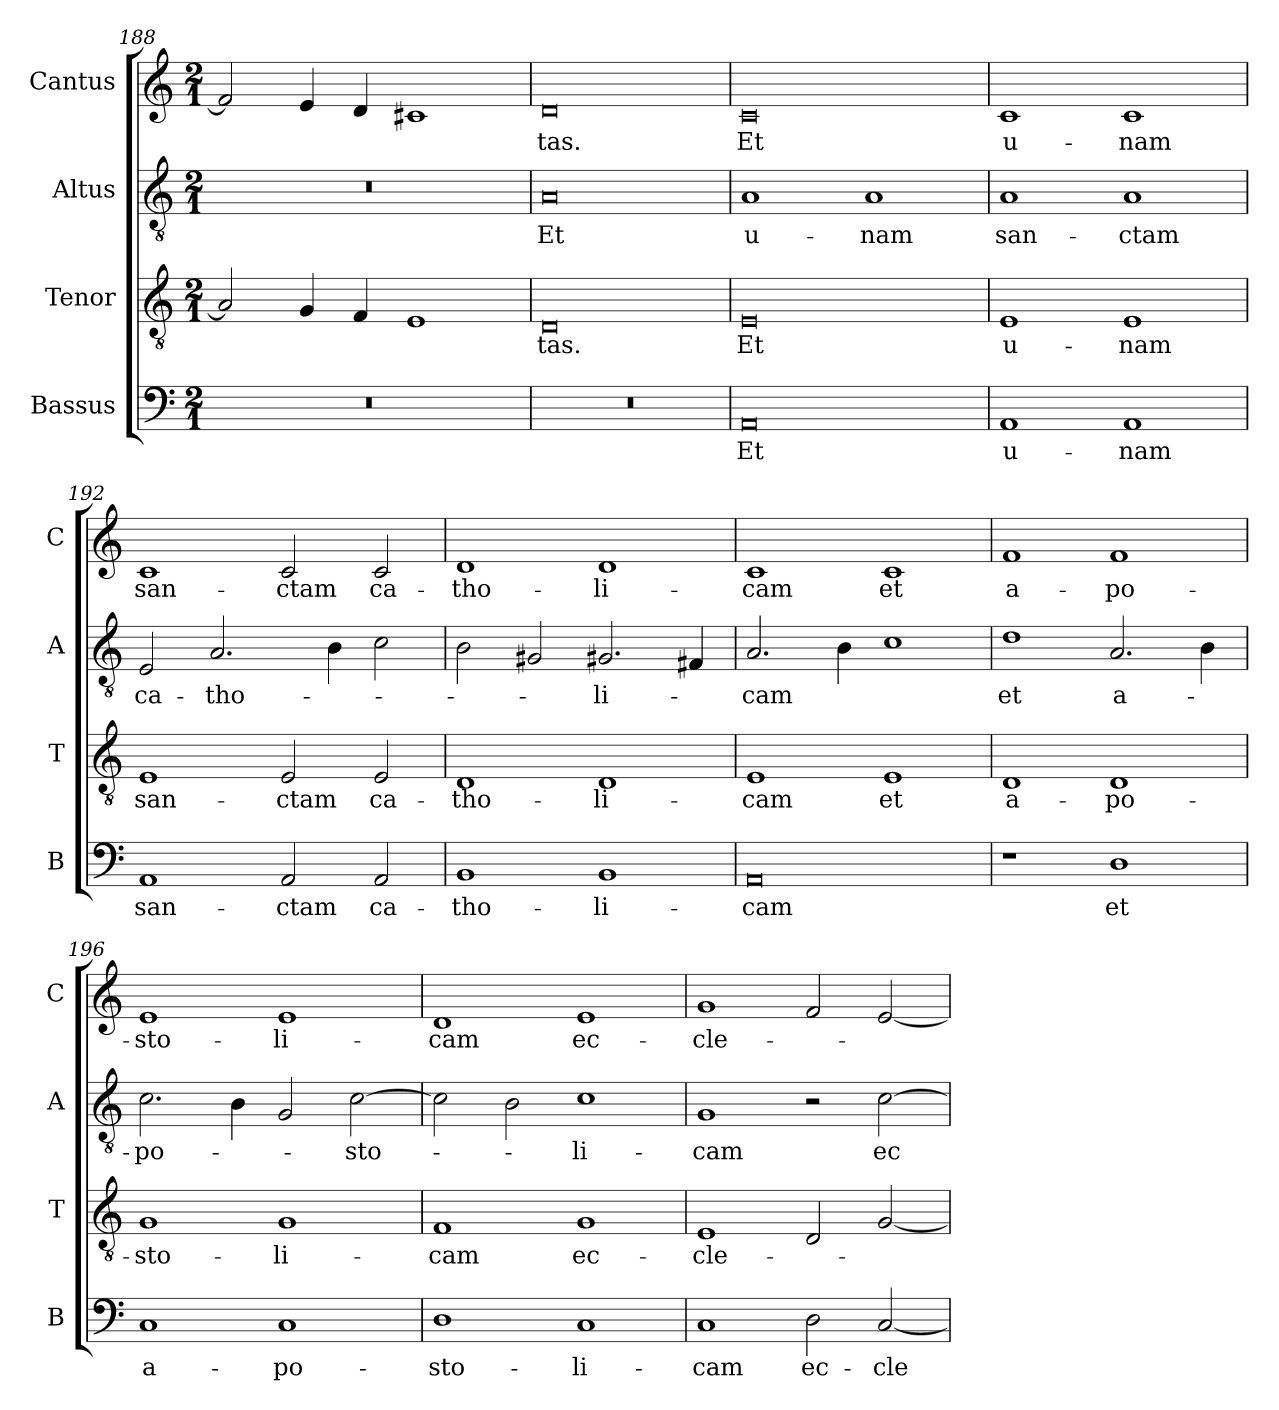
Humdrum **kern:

**kern	**text	**kern	**text	**kern	**text	**kern	**text
*part4	*part4	*part3	*part3	*part2	*part2	*part1	*part1
*staff4	*staff4	*staff3	*staff3	*staff2	*staff2	*staff1	*staff1
*I"Bassus	*	*I"Tenor	*	*I"Altus	*	*I"Cantus	*
*I'B	*	*I'T	*	*I'A	*	*I'C	*
*clefF4	*	*clefGv2	*	*clefGv2	*	*clefG2	*
*k[]	*	*k[]	*	*k[]	*	*k[]	*
*M2/1	*	*M2/1	*	*M2/1	*	*M2/1	*
=188	=188	=188	=188	=188	=188	=188	=188
0r	.	2A]	.	0r	.	2f]	.
.	.	4G	.	.	.	4e	.
.	.	4F	.	.	.	4d	.
.	.	1E	.	.	.	1c#X	.
=189	=189	=189	=189	=189	=189	=189	=189
0r	.	0D	-tas.	0A	Et	0d	-tas.
=190	=190	=190	=190	=190	=190	=190	=190
0AA	Et	0E	Et	1A	u-	0c	Et
.	.	.	.	1A	-nam	.	.
=191	=191	=191	=191	=191	=191	=191	=191
1AA	u-	1E	u-	1A	san-	1c	u-
1AA	-nam	1E	-nam	1A	-ctam	1c	-nam
=192	=192	=192	=192	=192	=192	=192	=192
1AA	san-	1E	san-	2E	ca-	1c	san-
.	.	.	.	2.A	-tho-	.	.
2AA	-ctam	2E	-ctam	.	.	2c	-ctam
.	.	.	.	4B	.	.	.
2AA	ca-	2E	ca-	2c	.	2c	ca-
=193	=193	=193	=193	=193	=193	=193	=193
1BB	-tho-	1D	-tho-	2B	.	1d	-tho-
.	.	.	.	2G#X	.	.	.
1BB	-li-	1D	-li-	2.G#X	-li-	1d	-li-
.	.	.	.	4F#X	.	.	.
=194	=194	=194	=194	=194	=194	=194	=194
0AA	-cam	1E	-cam	2.A	-cam	1c	-cam
.	.	.	.	4B	.	.	.
.	.	1E	et	1c	.	1c	et
=195	=195	=195	=195	=195	=195	=195	=195
1r	.	1D	a-	1d	et	1f	a-
1D	et	1D	-po-	2.A	a-	1f	-po-
.	.	.	.	4B	.	.	.
=196	=196	=196	=196	=196	=196	=196	=196
1C	a-	1G	-sto-	2.c	-po-	1e	-sto-
.	.	.	.	4B	.	.	.
1C	-po-	1G	-li-	2G	.	1e	-li-
.	.	.	.	[2c	-sto-	.	.
=197	=197	=197	=197	=197	=197	=197	=197
1D	-sto-	1F	-cam	2c]	.	1d	-cam
.	.	.	.	2B	.	.	.
1C	-li-	1G	ec-	1c	-li-	1e	ec-
=198	=198	=198	=198	=198	=198	=198	=198
1C	-cam	1E	-cle-	1G	-cam	1g	-cle-
2D	ec-	2D	.	2r	.	2f	.
[2C	-cle-	[2G	.	[2c	ec-	[2e	.
=	=	=	=	=	=	=	=
*-	*-	*-	*-	*-	*-	*-	*-
